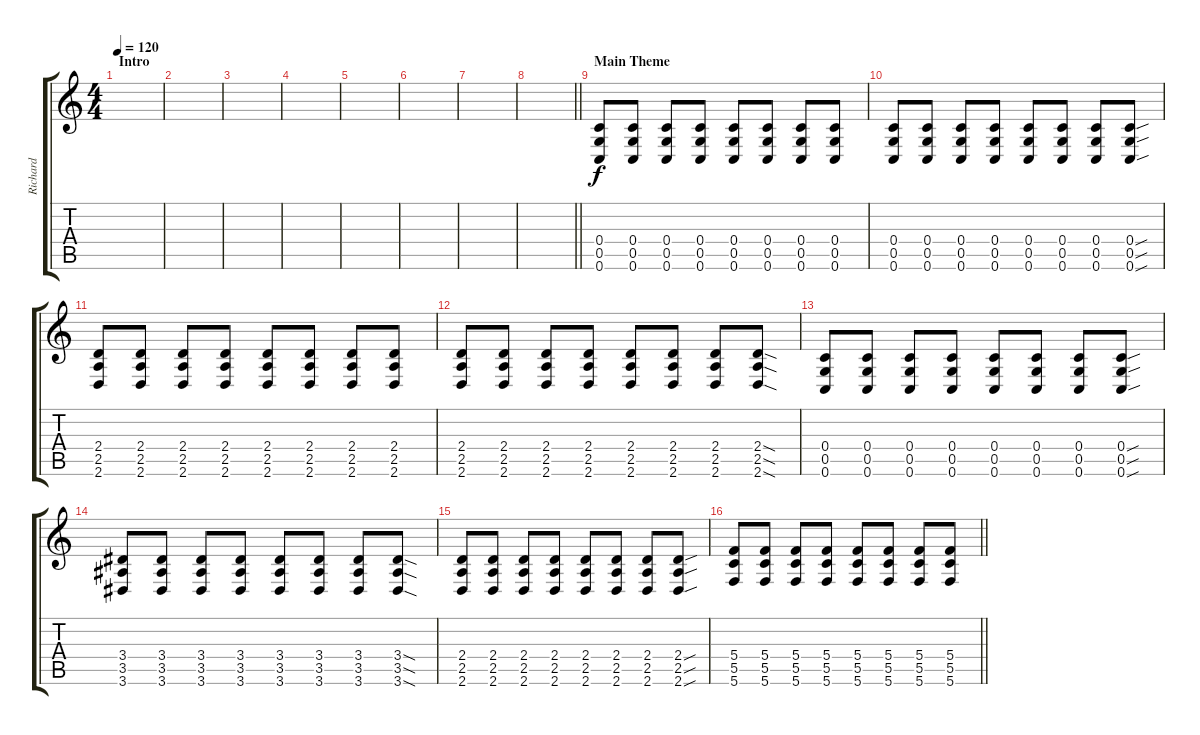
\track ("Richard" "Richard") {instrument distortionguitar}
\staff {score tabs}
\tuning (D4 A3 F3 C3 G2 C2) {hide}
\ts (4 4)
\section ("" "Intro")
\tempo 120
\clef g2
\ks c
|
|
|
|
|
|
|
\barLineRight lightlight
|
\section ("" "Main Theme")
(0.4 0.5 0.6).8 (0.4 0.5 0.6).8 (0.4 0.5 0.6).8 (0.4 0.5 0.6).8 (0.4 0.5 0.6).8 (0.4 0.5 0.6).8 (0.4 0.5 0.6).8 (0.4 0.5 0.6).8 |
(0.4 0.5 0.6).8 (0.4 0.5 0.6).8 (0.4 0.5 0.6).8 (0.4 0.5 0.6).8 (0.4 0.5 0.6).8 (0.4 0.5 0.6).8 (0.4 0.5 0.6).8 (0.4{sou} 0.5{sou} 0.6{sou}).8 |
(2.4 2.5 2.6).8 (2.4 2.5 2.6).8 (2.4 2.5 2.6).8 (2.4 2.5 2.6).8 (2.4 2.5 2.6).8 (2.4 2.5 2.6).8 (2.4 2.5 2.6).8 (2.4 2.5 2.6).8 |
(2.4 2.5 2.6).8 (2.4 2.5 2.6).8 (2.4 2.5 2.6).8 (2.4 2.5 2.6).8 (2.4 2.5 2.6).8 (2.4 2.5 2.6).8 (2.4 2.5 2.6).8 (2.4{sod} 2.5{sod} 2.6{sod}).8 |
(0.4 0.5 0.6).8 (0.4 0.5 0.6).8 (0.4 0.5 0.6).8 (0.4 0.5 0.6).8 (0.4 0.5 0.6).8 (0.4 0.5 0.6).8 (0.4 0.5 0.6).8 (0.4{sou} 0.5{sou} 0.6{sou}).8 |
(3.4 3.5 3.6).8 (3.4 3.5 3.6).8 (3.4 3.5 3.6).8 (3.4 3.5 3.6).8 (3.4 3.5 3.6).8 (3.4 3.5 3.6).8 (3.4 3.5 3.6).8 (3.4{sod} 3.5{sod} 3.6{sod}).8 |
(2.4 2.5 2.6).8 (2.4 2.5 2.6).8 (2.4 2.5 2.6).8 (2.4 2.5 2.6).8 (2.4 2.5 2.6).8 (2.4 2.5 2.6).8 (2.4 2.5 2.6).8 (2.4{sou} 2.5{sou} 2.6{sou}).8 |
\barLineRight lightlight
(5.4 5.5 5.6).8 (5.4 5.5 5.6).8 (5.4 5.5 5.6).8 (5.4 5.5 5.6).8 (5.4 5.5 5.6).8 (5.4 5.5 5.6).8 (5.4 5.5 5.6).8 (5.4 5.5 5.6).8
